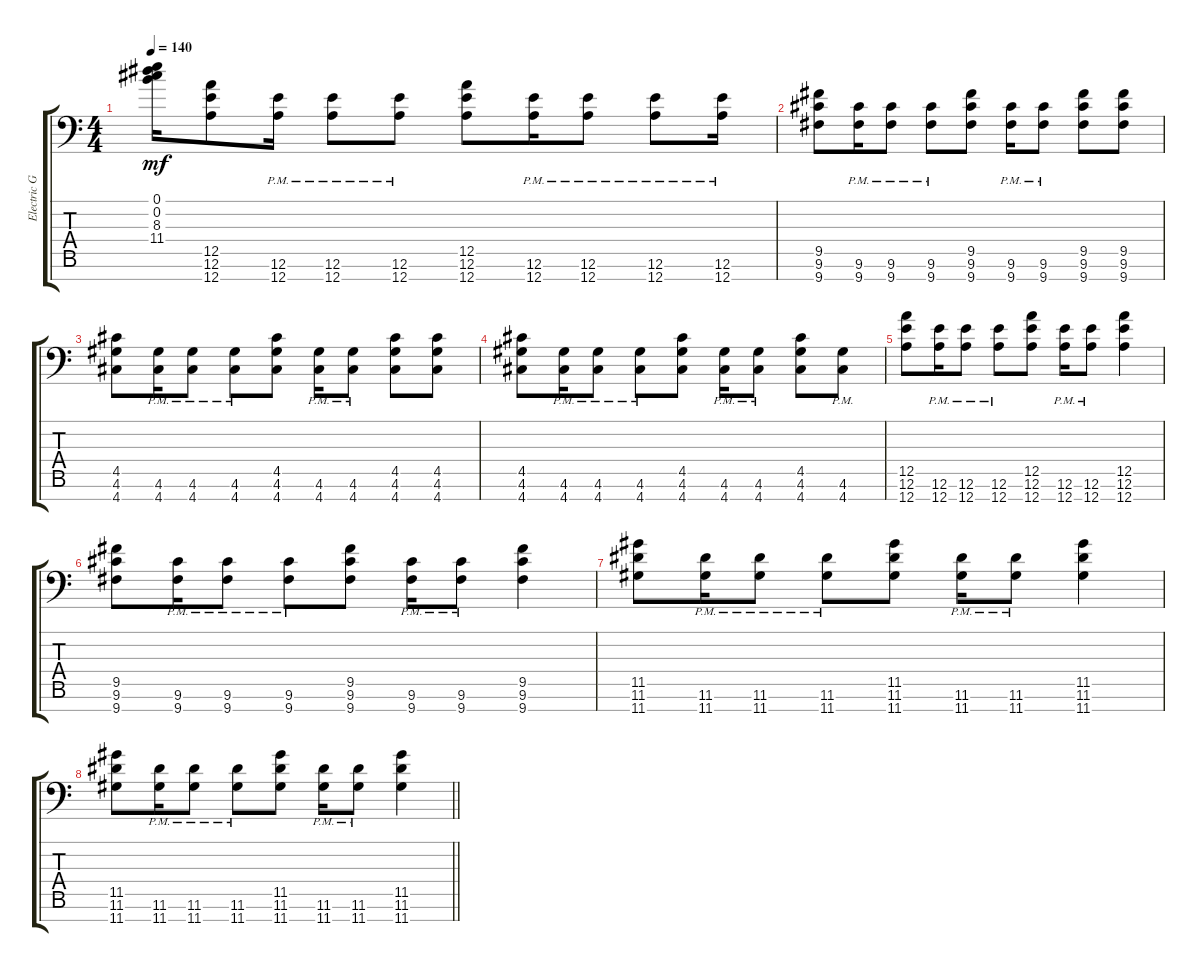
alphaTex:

\track ("Electric Guitar" "Electric G") {instrument distortionguitar}
\staff {score tabs}
\tuning (E4 B3 G3 D3 A2 E2 A1) {hide}
\ts (4 4)
\tempo 140
\clef f4
\ks c
(0.1{t} 0.2{t} 8.3{t} 11.4{t}).16{dy mf} (12.5 12.6 12.7).8 (12.6{pm} 12.7{pm}).16 (12.6{pm} 12.7{pm}).8 (12.6{pm} 12.7{pm}).8 (12.5 12.6 12.7).8 (12.6{pm} 12.7{pm}).16 (12.6{pm} 12.7{pm}).8 (12.6{pm} 12.7{pm}).8 (12.6{pm} 12.7{pm}).16 |
(9.5 9.6 9.7).8 (9.6{pm} 9.7{pm}).16 (9.6{pm} 9.7{pm}).8 (9.6{pm} 9.7{pm}).8 (9.5 9.6 9.7).8 (9.6{pm} 9.7{pm}).16 (9.6{pm} 9.7{pm}).8 (9.5 9.6 9.7).8 (9.5 9.6 9.7).8 |
(4.5 4.6 4.7).8 (4.6{pm} 4.7{pm}).16 (4.6{pm} 4.7{pm}).8 (4.6{pm} 4.7{pm}).8 (4.5 4.6 4.7).8 (4.6{pm} 4.7{pm}).16 (4.6{pm} 4.7{pm}).8 (4.5 4.6 4.7).8 (4.5 4.6 4.7).8 |
(4.5 4.6 4.7).8 (4.6{pm} 4.7{pm}).16 (4.6{pm} 4.7{pm}).8 (4.6{pm} 4.7{pm}).8 (4.5 4.6 4.7).8 (4.6{pm} 4.7{pm}).16 (4.6{pm} 4.7{pm}).8 (4.5 4.6 4.7).8 (4.6{pm} 4.7{pm}).8 |
(12.5 12.6 12.7).8 (12.6{pm} 12.7{pm}).16 (12.6{pm} 12.7{pm}).8 (12.6{pm} 12.7{pm}).8 (12.5 12.6 12.7).8 (12.6{pm} 12.7{pm}).16 (12.6{pm} 12.7{pm}).8 (12.5 12.6 12.7).4 |
(9.5 9.6 9.7).8 (9.6{pm} 9.7{pm}).16 (9.6{pm} 9.7{pm}).8 (9.6{pm} 9.7{pm}).8 (9.5 9.6 9.7).8 (9.6{pm} 9.7{pm}).16 (9.6{pm} 9.7{pm}).8 (9.5 9.6 9.7).4 |
(11.5 11.6 11.7).8 (11.6{pm} 11.7{pm}).16 (11.6{pm} 11.7{pm}).8 (11.6{pm} 11.7{pm}).8 (11.5 11.6 11.7).8 (11.6{pm} 11.7{pm}).16 (11.6{pm} 11.7{pm}).8 (11.5 11.6 11.7).4 |
\barLineRight lightlight
(11.5 11.6 11.7).8 (11.6{pm} 11.7{pm}).16 (11.6{pm} 11.7{pm}).8 (11.6{pm} 11.7{pm}).8 (11.5 11.6 11.7).8 (11.6{pm} 11.7{pm}).16 (11.6{pm} 11.7{pm}).8 (11.5 11.6 11.7).4
